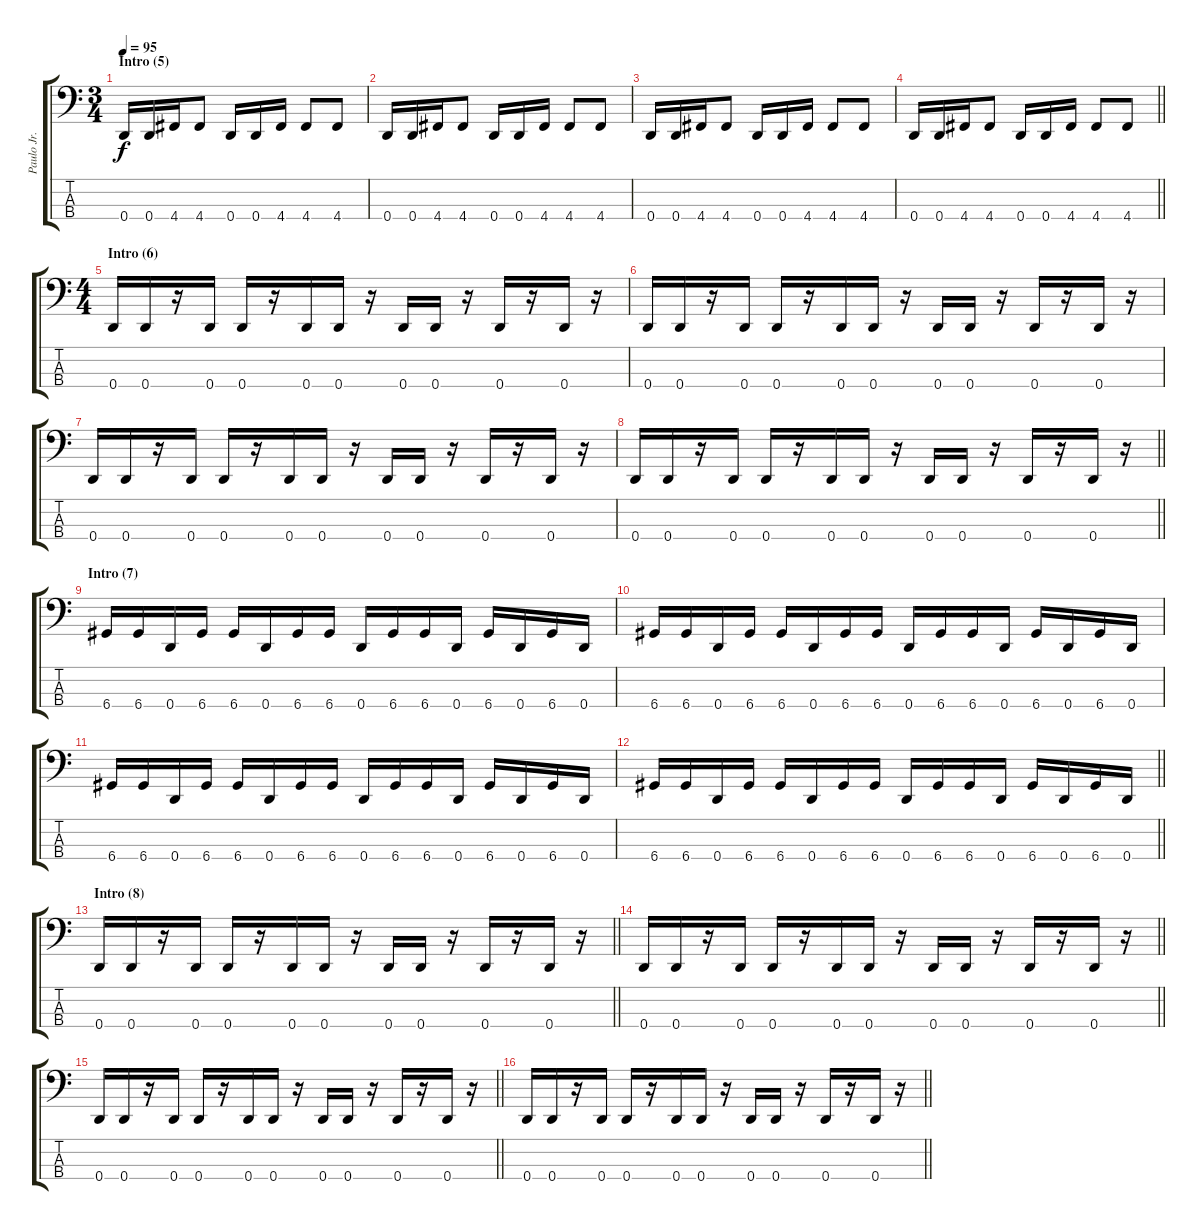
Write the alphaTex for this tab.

\track ("Paulo Jr." "Paulo Jr.") {instrument electricbasspick}
\staff {score tabs}
\tuning (G2 D2 A1 D1) {hide}
\ts (3 4)
\section ("" "Intro (5)")
\tempo 95
\clef f4
\ks c
0.4.16{dy f} 0.4.16 4.4.16 4.4.8 0.4.16 0.4.16 4.4.16 4.4.8 4.4.8 |
0.4.16 0.4.16 4.4.16 4.4.8 0.4.16 0.4.16 4.4.16 4.4.8 4.4.8 |
0.4.16 0.4.16 4.4.16 4.4.8 0.4.16 0.4.16 4.4.16 4.4.8 4.4.8 |
\barLineRight lightlight
0.4.16 0.4.16 4.4.16 4.4.8 0.4.16 0.4.16 4.4.16 4.4.8 4.4.8 |
\ts (4 4)
\section ("" "Intro (6)")
0.4.16 0.4.16 r.16 0.4.16 0.4.16 r.16 0.4.16 0.4.16 r.16 0.4.16 0.4.16 r.16 0.4.16 r.16 0.4.16 r.16 |
0.4.16 0.4.16 r.16 0.4.16 0.4.16 r.16 0.4.16 0.4.16 r.16 0.4.16 0.4.16 r.16 0.4.16 r.16 0.4.16 r.16 |
0.4.16 0.4.16 r.16 0.4.16 0.4.16 r.16 0.4.16 0.4.16 r.16 0.4.16 0.4.16 r.16 0.4.16 r.16 0.4.16 r.16 |
\barLineRight lightlight
0.4.16 0.4.16 r.16 0.4.16 0.4.16 r.16 0.4.16 0.4.16 r.16 0.4.16 0.4.16 r.16 0.4.16 r.16 0.4.16 r.16 |
\section ("" "Intro (7)")
6.4.16 6.4.16 0.4.16 6.4.16 6.4.16 0.4.16 6.4.16 6.4.16 0.4.16 6.4.16 6.4.16 0.4.16 6.4.16 0.4.16 6.4.16 0.4.16 |
6.4.16 6.4.16 0.4.16 6.4.16 6.4.16 0.4.16 6.4.16 6.4.16 0.4.16 6.4.16 6.4.16 0.4.16 6.4.16 0.4.16 6.4.16 0.4.16 |
6.4.16 6.4.16 0.4.16 6.4.16 6.4.16 0.4.16 6.4.16 6.4.16 0.4.16 6.4.16 6.4.16 0.4.16 6.4.16 0.4.16 6.4.16 0.4.16 |
\barLineRight lightlight
6.4.16 6.4.16 0.4.16 6.4.16 6.4.16 0.4.16 6.4.16 6.4.16 0.4.16 6.4.16 6.4.16 0.4.16 6.4.16 0.4.16 6.4.16 0.4.16 |
\section ("" "Intro (8)")
\barLineRight lightlight
0.4.16 0.4.16 r.16 0.4.16 0.4.16 r.16 0.4.16 0.4.16 r.16 0.4.16 0.4.16 r.16 0.4.16 r.16 0.4.16 r.16 |
\barLineRight lightlight
0.4.16 0.4.16 r.16 0.4.16 0.4.16 r.16 0.4.16 0.4.16 r.16 0.4.16 0.4.16 r.16 0.4.16 r.16 0.4.16 r.16 |
\barLineRight lightlight
0.4.16 0.4.16 r.16 0.4.16 0.4.16 r.16 0.4.16 0.4.16 r.16 0.4.16 0.4.16 r.16 0.4.16 r.16 0.4.16 r.16 |
\barLineRight lightlight
0.4.16 0.4.16 r.16 0.4.16 0.4.16 r.16 0.4.16 0.4.16 r.16 0.4.16 0.4.16 r.16 0.4.16 r.16 0.4.16 r.16
